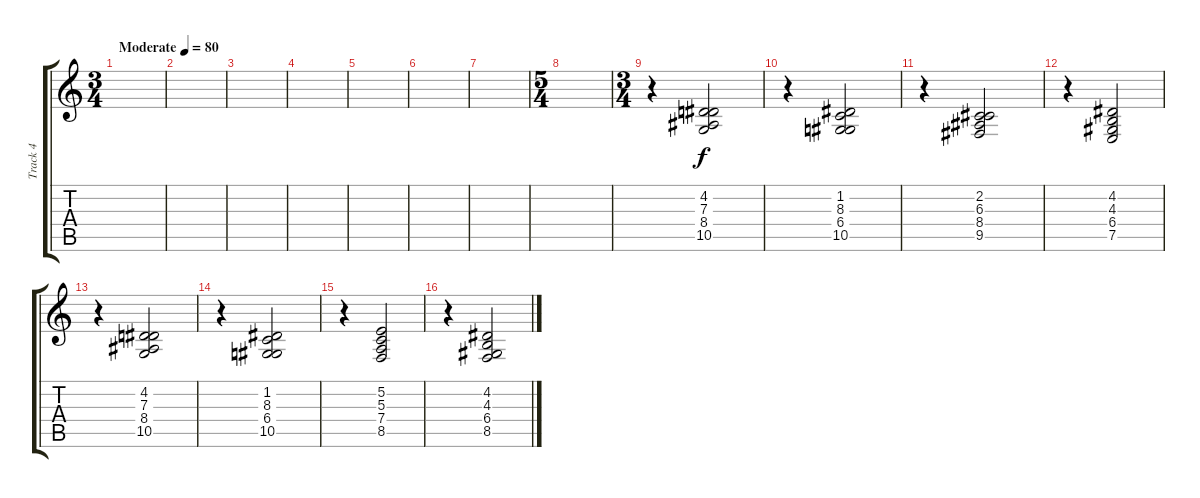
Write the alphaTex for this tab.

\track ("Track 4" "Track 4") {instrument electricpiano1}
\staff {score tabs}
\tuning (E4 B3 G3 D3 A2 E2) {hide}
\ts (3 4)
\tempo (80 "Moderate")
\clef g2
\ks c
|
|
|
|
|
|
|
\ts (5 4)
|
\ts (3 4)
r.4 (4.2 7.3 8.4 10.5).2 |
r.4 (1.2 8.3 6.4 10.5).2 |
r.4 (2.2 6.3 8.4 9.5).2 |
r.4 (4.2 4.3 6.4 7.5).2 |
r.4 (4.2 7.3 8.4 10.5).2 |
r.4 (1.2 8.3 6.4 10.5).2 |
r.4 (5.2 5.3 7.4 8.5).2 |
r.4 (4.2 4.3 6.4 8.5).2
